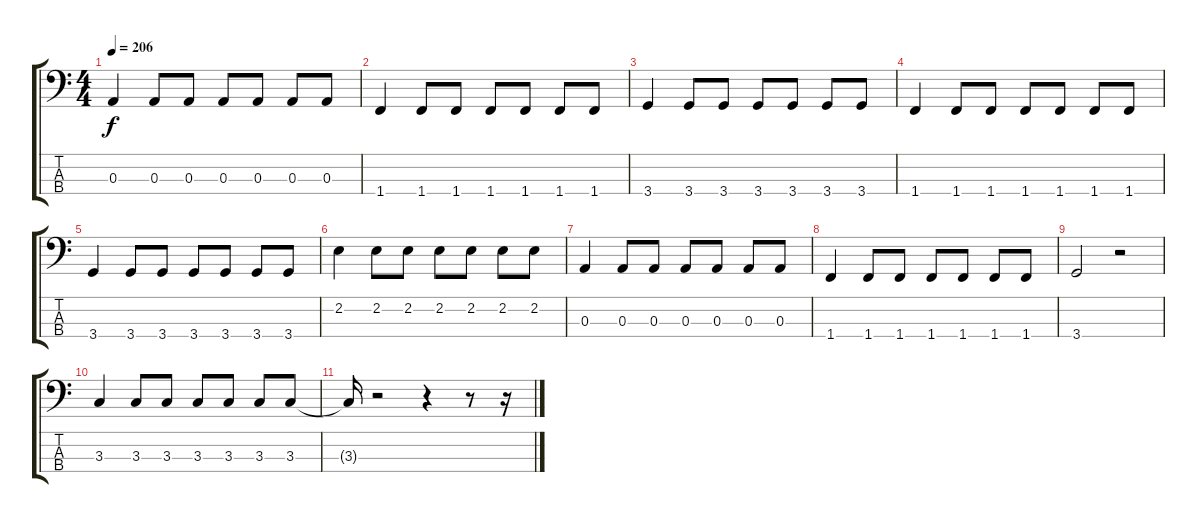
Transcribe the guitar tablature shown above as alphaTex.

\track "" {instrument electricbassfinger}
\staff {score tabs}
\tuning (G2 D2 A1 E1) {hide}
\ts (4 4)
\tempo 206
\clef f4
\ks c
0.3.4{dy f} 0.3.8 0.3.8 0.3.8 0.3.8 0.3.8 0.3.8 |
1.4.4 1.4.8 1.4.8 1.4.8 1.4.8 1.4.8 1.4.8 |
3.4.4 3.4.8 3.4.8 3.4.8 3.4.8 3.4.8 3.4.8 |
1.4.4 1.4.8 1.4.8 1.4.8 1.4.8 1.4.8 1.4.8 |
3.4.4 3.4.8 3.4.8 3.4.8 3.4.8 3.4.8 3.4.8 |
2.2.4 2.2.8 2.2.8 2.2.8 2.2.8 2.2.8 2.2.8 |
0.3.4 0.3.8 0.3.8 0.3.8 0.3.8 0.3.8 0.3.8 |
1.4.4 1.4.8 1.4.8 1.4.8 1.4.8 1.4.8 1.4.8 |
3.4.2 r.2 |
3.3.4 3.3.8 3.3.8 3.3.8 3.3.8 3.3.8 3.3.8 |
3.3{t}.16 r.2 r.4 r.8 r.16
